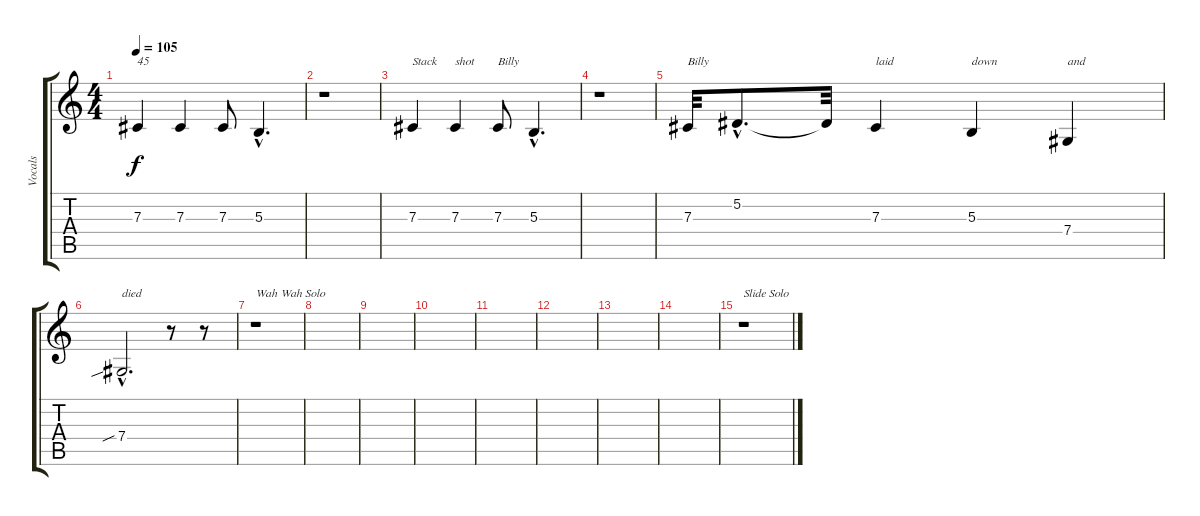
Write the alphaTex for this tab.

\track ("Vocals" "Vocals") {instrument oboe}
\staff {score tabs}
\tuning (Eb4 Bb3 Gb3 Db3 Ab2 Eb2) {hide}
\ts (4 4)
\tempo 105
\clef g2
\ks c
7.3.4{txt "45" dy f} 7.3.4 7.3.8 5.3{hac}.4{d} |
r.1 |
7.3.4{txt "Stack"} 7.3.4{txt "shot"} 7.3.8{txt "Billy"} 5.3{hac}.4{d} |
r.1 |
7.3.32{txt "Billy"} 5.2{hac}.8{d} 5.2{t}.32 7.3.4{txt "laid"} 5.3.4{txt "down"} 7.4.4{txt "and"} |
7.4{sib hac}.2{d txt "died"} r.8 r.8 |
r.1{txt "Wah Wah Solo"} |
|
|
|
|
|
|
|
r.1{txt "Slide Solo"}
